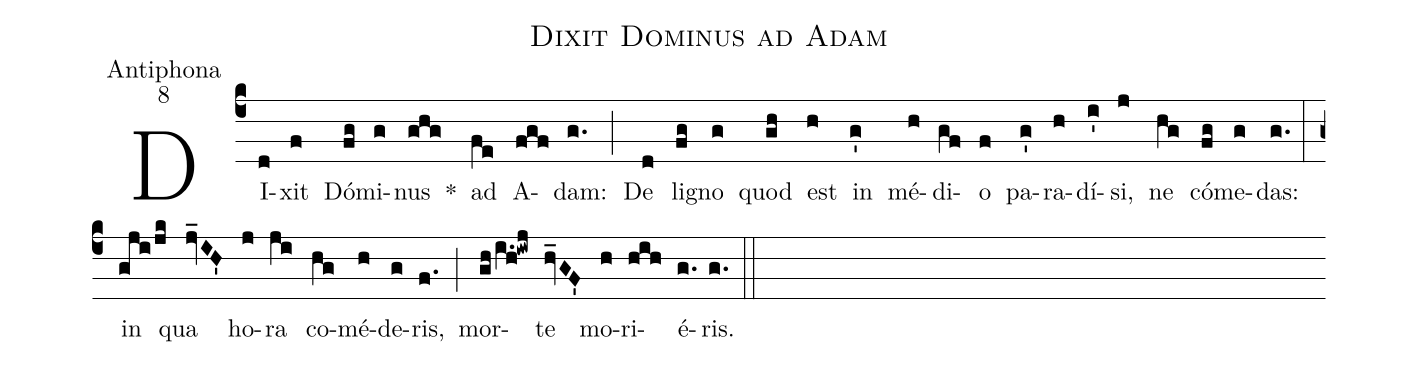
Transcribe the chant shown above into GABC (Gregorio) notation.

name:Dixit Dominus ad Adam;
office-part:Antiphona;
mode:8;
%%
(c4) DI(d)xit(f) Dó(fg)mi(g)nus(ghg) *() ad(fe) A(fgf)dam:(g.) (;) De(d) li(fg)gno(g) quod(gh) est(h) in(g') mé(h)di(gf)o(f) pa(g')ra(h)dí(i')si,(j) ne(hg) có(fg)me(g)das:(g.) (:) in(gji/jk) qua(jv_IH') ho(j)ra(ji) co(hg)mé(h)de(g)ris,(f.) (;) mor(gh/i.h!iwj)te(hv_GF') mo(h)ri(hih)é(g.)ris.(g.) (::)
